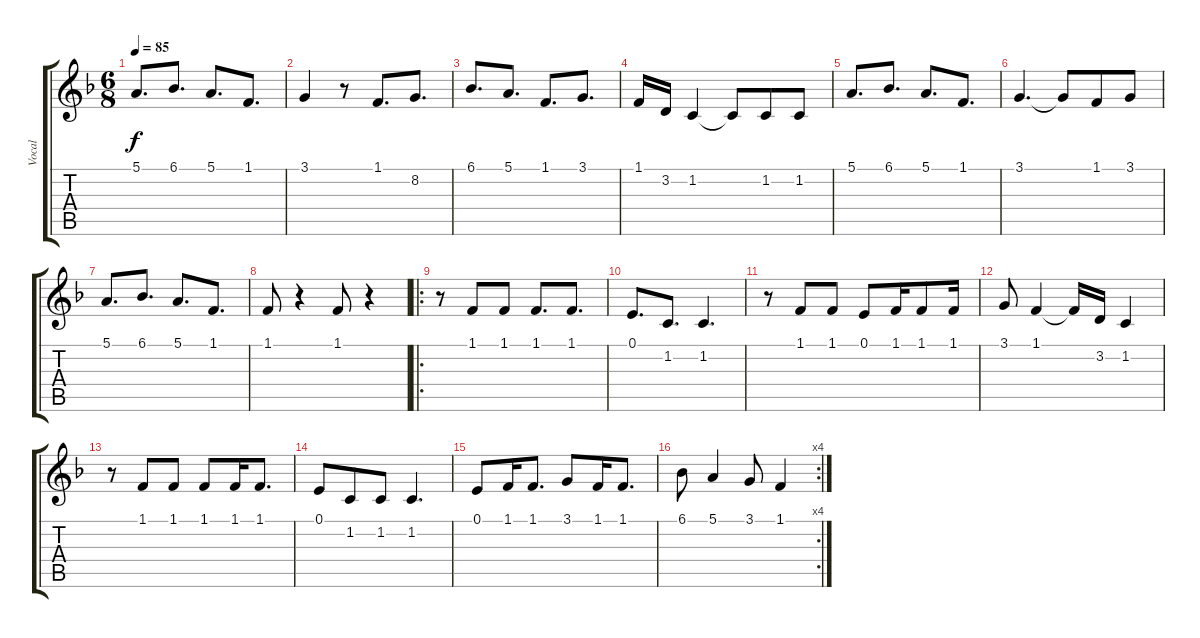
\track ("Vocal" "Vocal") {instrument violin}
\staff {score tabs}
\tuning (E4 B3 G3 D3 A2 E2) {hide}
\ts (6 8)
\tempo 85
\clef g2
\ks f
5.1.8{d dy f} 6.1.8{d} 5.1.8{d} 1.1.8{d} |
3.1.4 r.8 1.1.8{d} 8.2.8{d} |
6.1.8{d} 5.1.8{d} 1.1.8{d} 3.1.8{d} |
1.1.16 3.2.16 1.2.4 1.2{t}.8 1.2.8 1.2.8 |
5.1.8{d} 6.1.8{d} 5.1.8{d} 1.1.8{d} |
3.1.4{d} 3.1{t}.8 1.1.8 3.1.8 |
5.1.8{d} 6.1.8{d} 5.1.8{d} 1.1.8{d} |
1.1.8 r.4 1.1.8 r.4 |
\ro
r.8 1.1.8 1.1.8 1.1.8{d} 1.1.8{d} |
0.1.8{d} 1.2.8{d} 1.2.4{d} |
r.8 1.1.8 1.1.8 0.1.8 1.1.16 1.1.8 1.1.16 |
3.1.8 1.1.4 1.1{t}.16 3.2.16 1.2.4 |
r.8 1.1.8 1.1.8 1.1.8 1.1.16 1.1.8{d} |
0.1.8 1.2.8 1.2.8 1.2.4{d} |
0.1.8 1.1.16 1.1.8{d} 3.1.8 1.1.16 1.1.8{d} |
\rc 4
6.1.8 5.1.4 3.1.8 1.1.4
